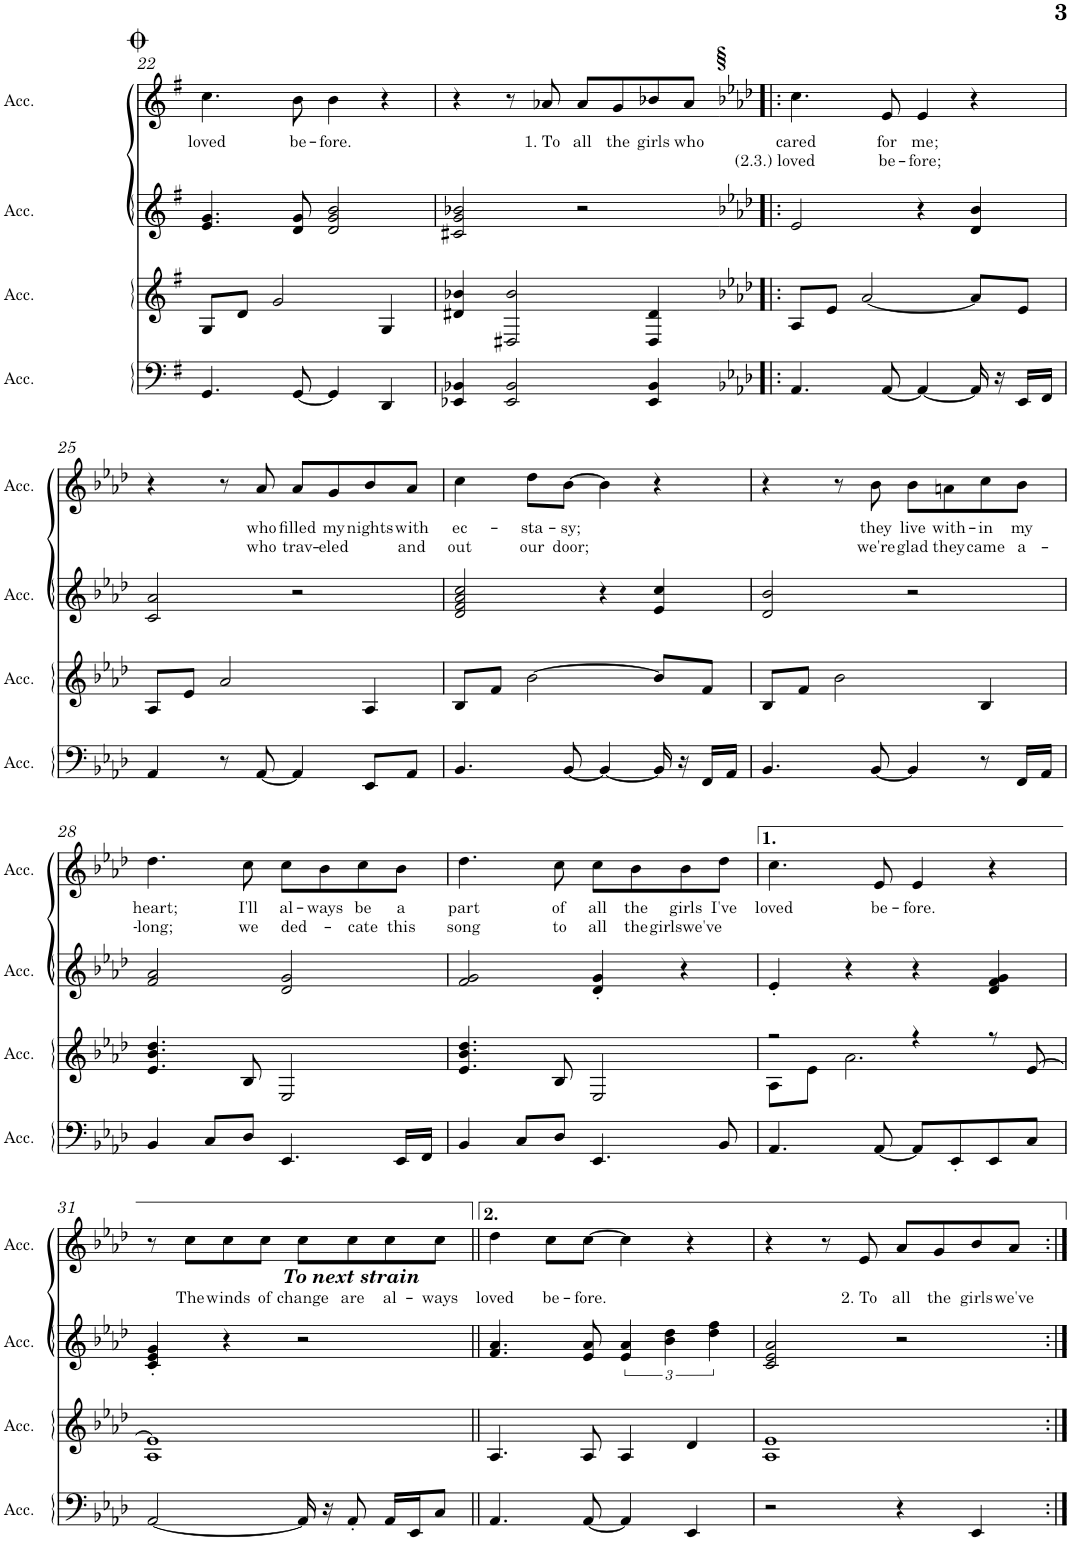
**kern	**kern	**kern	**kern	**text	**text
*part4	*part3	*part2	*part1	*part1	*part1
*staff4	*staff3	*staff2	*staff1	*staff1	*staff1
*I"Accordion	*I"Accordion	*I"Accordion	*I"Accordion	*	*
*I'Acc.	*I'Acc.	*I'Acc.	*I'Acc.	*	*
!!LO:PB:g=z
*clefF4	*clefG2	*clefG2	*clefG2	*	*
*k[f#]	*k[f#]	*k[f#]	*k[f#]	*	*
*M4/4	*M4/4	*M4/4	*M4/4	*	*
=22	=22	=22	=22	=22	=22
!	!	!	!	!LO:LY:b	!
4.GG/	8G/L	4.e/ 4.g/	4.cc\	loved	.
.	8d/J	.	.	.	.
.	2g/	.	.	.	.
!	!	!	!	!LO:LY:b	!
[8GG/	.	8d/ 8g/	8b\	be-	.
!	!	!	!	!LO:LY:b	!
4GG/]	.	2d/ 2g/ 2b/	4b\	-fore.	.
4DD/	4G/	.	4r	.	.
=23	=23	=23	=23	=23	=23
4EE-X/ 4BB-X/	4d#X/ 4b-X/	2c#X/ 2g/ 2b-X/	4r	.	.
2EE-/ 2BB-/	2D#X/ 2b-/	.	8r	.	.
!	!	!	!	!LO:LY:b	!
.	.	.	8a-X/	1. To	.
!	!	!	!	!LO:LY:b	!
.	.	2r	8a-/L	all	.
!	!	!	!	!LO:LY:b	!
.	.	.	8g/	the	.
!	!	!	!	!LO:LY:b	!
4EE-/ 4BB-/	4D#/ 4d#/	.	8b-X/	girls	.
!	!	!	!	!LO:LY:b	!
.	.	.	8a-/J	who	.
=24!|:	=24!|:	=24!|:	=24!|:	=24!|:	=24!|:
*k[b-e-a-d-]	*k[b-e-a-d-]	*k[b-e-a-d-]	*k[b-e-a-d-]	*	*
!	!	!	!	!LO:LY:b	!LO:LY:b
4.AA-/	8A-/L	2e-/	4.cc\	cared	(2.3.) loved
.	8e-/J	.	.	.	.
.	[2a-/	.	.	.	.
!	!	!	!	!LO:LY:b	!LO:LY:b
[8AA-/	.	.	8e-/	for	be-
!	!	!	!	!LO:LY:b	!LO:LY:b
4AA-/_	.	4r	4e-/	me;	-fore;
16AA-/]	8a-/L]	4d-/ 4b-/	4r	.	.
16r	.	.	.	.	.
16EE-/LL	8e-/J	.	.	.	.
16FF/JJ	.	.	.	.	.
!!LO:LB:g=z
=25	=25	=25	=25	=25	=25
4AA-/	8A-/L	2c/ 2a-/	4r	.	.
.	8e-/J	.	.	.	.
8r	2a-/	.	8r	.	.
!	!	!	!	!LO:LY:b	!LO:LY:b
[8AA-/	.	.	8a-/	who	who
!	!	!	!	!LO:LY:b	!LO:LY:b
4AA-/]	.	2r	8a-/L	ﬁlled	trav-
!	!	!	!	!LO:LY:b	!LO:LY:b
.	.	.	8g/	my	-eled
!	!	!	!	!LO:LY:b	!
8EE-/L	4A-/	.	8b-/	nights	.
!	!	!	!	!LO:LY:b	!LO:LY:b
8AA-/J	.	.	8a-/J	with	and
=26	=26	=26	=26	=26	=26
!	!	!	!	!LO:LY:b	!LO:LY:b
4.BB-/	8B-/L	2d-/ 2f/ 2a-/ 2cc/	4cc\	ec-	out
.	8f/J	.	.	.	.
!	!	!	!	!LO:LY:b	!LO:LY:b
.	[2b-\	.	8dd-\L	-sta-	our
!	!	!	!	!LO:LY:b	!LO:LY:b
[8BB-/	.	.	[8b-\J	-sy;	door;
4BB-/_	.	4r	4b-\]	.	.
16BB-/]	8b-/L]	4e-/ 4cc/	4r	.	.
16r	.	.	.	.	.
16FF/LL	8f/J	.	.	.	.
16AA-/JJ	.	.	.	.	.
=27	=27	=27	=27	=27	=27
4.BB-/	8B-/L	2d-/ 2b-/	4r	.	.
.	8f/J	.	.	.	.
.	2b-\	.	8r	.	.
!	!	!	!	!LO:LY:b	!LO:LY:b
[8BB-/	.	.	8b-\	they	we're
!	!	!	!	!LO:LY:b	!LO:LY:b
4BB-/]	.	2r	8b-\L	live	glad
!	!	!	!	!LO:LY:b	!LO:LY:b
.	.	.	8an\	with-	they
!	!	!	!	!LO:LY:b	!LO:LY:b
8r	4B-/	.	8cc\	-in	came
!	!	!	!	!LO:LY:b	!LO:LY:b
16FF/LL	.	.	8b-\J	my	a-
16AA-/JJ	.	.	.	.	.
!!LO:LB:g=z
=28	=28	=28	=28	=28	=28
!	!	!	!	!LO:LY:b	!LO:LY:b
4BB-/	4.e-/ 4.b-/ 4.dd-/	2f/ 2a-/	4.dd-\	heart;	-long;
8C/L	.	.	.	.	.
!	!	!	!	!LO:LY:b	!LO:LY:b
8D-/J	8B-/	.	8cc\	I'll	we
!	!	!	!	!LO:LY:b	!LO:LY:b
4.EE-/	2E-/	2d-/ 2g/	8cc\L	al-	ded-
!	!	!	!	!LO:LY:b	!
.	.	.	8b-\	-ways	.
!	!	!	!	!LO:LY:b	!LO:LY:b
.	.	.	8cc\	be	-cate
!	!	!	!	!LO:LY:b	!LO:LY:b
16EE-/LL	.	.	8b-\J	a	this
16FF/JJ	.	.	.	.	.
=29	=29	=29	=29	=29	=29
!	!	!	!	!LO:LY:b	!LO:LY:b
4BB-/	4.e-/ 4.b-/ 4.dd-/	2f/ 2g/	4.dd-\	part	song
8C/L	.	.	.	.	.
!	!	!	!	!LO:LY:b	!LO:LY:b
8D-/J	8B-/	.	8cc\	of	to
!	!	!	!	!LO:LY:b	!LO:LY:b
4.EE-/	2E-/	4d-/' 4g/'	8cc\L	all	all
!	!	!	!	!LO:LY:b	!LO:LY:b
.	.	.	8b-\	the	the
!	!	!	!	!LO:LY:b	!LO:LY:b
.	.	4r	8b-\	girls	girlswe've
!	!	!	!	!LO:LY:b	!
8BB-/	.	.	8dd-\J	I've	.
=30	=30	=30	=30	=30	=30
*	*^	*	*	*	*
!	!	!	!	!	!LO:LY:b	!
4.AA-/	2r	8A-\L	4e-'/	4.cc\	loved	.
.	.	8e-\J	.	.	.	.
.	.	2.a-\	4r	.	.	.
!	!	!	!	!	!LO:LY:b	!
[8AA-/	.	.	.	8e-/	be-	.
!	!	!	!	!	!LO:LY:b	!
8AA-/L]	4r	.	4r	4e-/	-fore.	.
8EE-'/	.	.	.	.	.	.
8EE-/	8r	.	4d-/ 4f/ 4g/	4r	.	.
8C/J	[8e-/	.	.	.	.	.
!!LO:LB:g=z
=31	=31	=31	=31	=31	=31	=31
[2AA-/	1e-]	1A-	4c/' 4e-/' 4g/'	8r	.	.
!	!	!	!	!	!LO:LY:b	!
.	.	.	.	8cc\L	The	.
!	!	!	!	!	!LO:LY:b	!
.	.	.	4r	8cc\	winds	.
!	!	!	!	!	!LO:LY:b	!
.	.	.	.	8cc\J	of	.
!	!	!	!	!LO:TX:b:Bi:t=To next strain	!	!
!	!	!	!	!	!LO:LY:b	!
16AA-/]	.	.	2r	8cc\L	change	.
16r	.	.	.	.	.	.
!	!	!	!	!	!LO:LY:b	!
8AA-'/	.	.	.	8cc\	are	.
!	!	!	!	!	!LO:LY:b	!
16AA-/LL	.	.	.	8cc\	al-	.
16EE-/J	.	.	.	.	.	.
!	!	!	!	!	!LO:LY:b	!
8C/J	.	.	.	8cc\J	-ways	.
*	*v	*v	*	*	*	*
=32||	=32||	=32||	=32||	=32||	=32||
!	!	!	!	!LO:LY:b	!
4.AA-/	4.A-/	4.f/ 4.a-/	4dd-\	loved	.
!	!	!	!	!LO:LY:b	!
.	.	.	8cc\L	be-	.
!	!	!	!	!LO:LY:b	!
[8AA-/	8A-/	8e-/ 8a-/	[8cc\J	-fore.	.
4AA-/]	4A-/	6e-/ 6a-/	4cc\]	.	.
.	.	6b-\ 6dd-\	.	.	.
4EE-/	4d-/	.	4r	.	.
.	.	6dd-\ 6ff\	.	.	.
=33	=33	=33	=33	=33	=33
2r	1A- 1e-	2c/ 2e-/ 2a-/	4r	.	.
.	.	.	8r	.	.
!	!	!	!	!LO:LY:b	!
.	.	.	8e-/	2. To	.
!	!	!	!	!LO:LY:b	!
4r	.	2r	8a-/L	all	.
!	!	!	!	!LO:LY:b	!
.	.	.	8g/	the	.
!	!	!	!	!LO:LY:b	!
4EE-/	.	.	8b-/	girls	.
!	!	!	!	!LO:LY:b	!
.	.	.	8a-/J	we've	.
=:|!	=:|!	=:|!	=:|!	=:|!	=:|!
*-	*-	*-	*-	*-	*-
